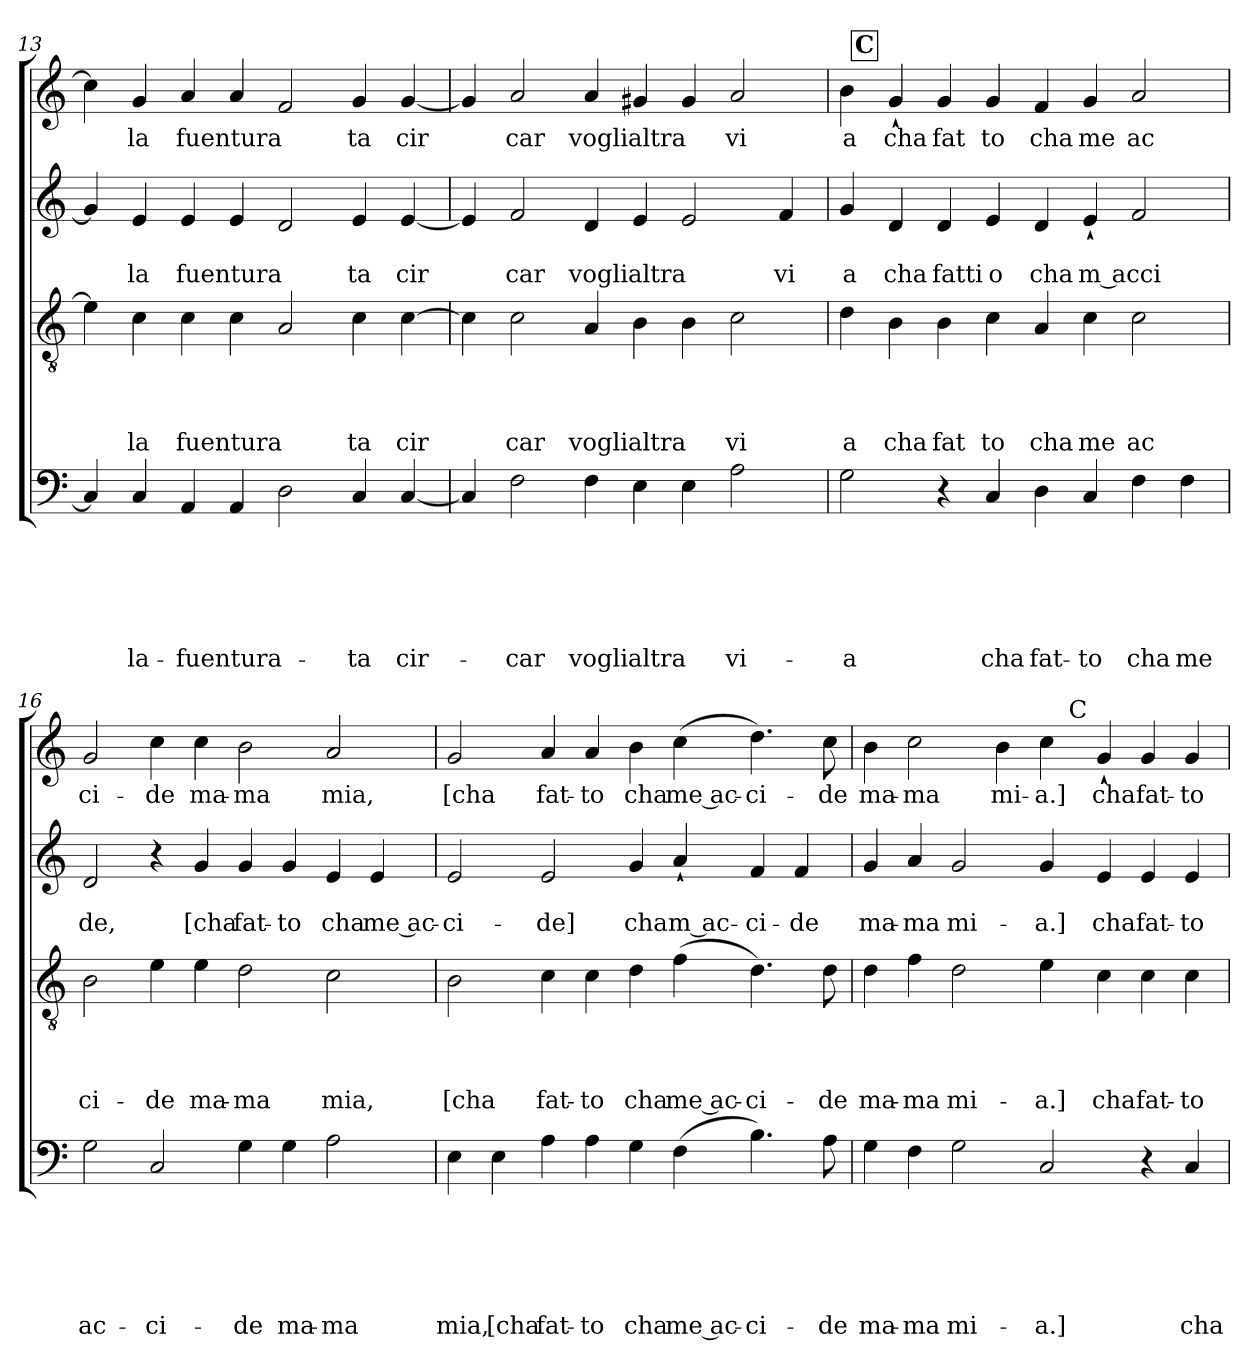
**kern	**text	**text	**text	**text	**text	**text	**kern	**text	**text	**text	**text	**kern	**text	**text	**kern	**text
*part4	*part4	*part4	*part4	*part4	*part4	*part4	*part3	*part3	*part3	*part3	*part3	*part2	*part2	*part2	*part1	*part1
*staff4	*staff4	*staff4	*staff4	*staff4	*staff4	*staff4	*staff3	*staff3	*staff3	*staff3	*staff3	*staff2	*staff2	*staff2	*staff1	*staff1
*clefF4	*	*	*	*	*	*	*clefGv2	*	*	*	*	*clefG2	*	*	*clefG2	*
*k[]	*	*	*	*	*	*	*k[]	*	*	*	*	*k[]	*	*	*k[]	*
*C:	*	*	*	*	*	*	*C:	*	*	*	*	*C:	*	*	*C:	*
=13	=13	=13	=13	=13	=13	=13	=13	=13	=13	=13	=13	=13	=13	=13	=13	=13
4C/]	.	.	.	.	.	.	4e\]	.	.	.	.	4g/]	.	.	4cc\]	.
!	!	!	!	!	!	!LO:LY:b	!	!	!	!	!LO:LY:b	!	!	!LO:LY:b	!	!LO:LY:b
4C/	.	.	.	.	.	la-	4c\	.	.	.	la	4e/	.	la	4g/	la
!	!	!	!	!	!	!LO:LY:b	!	!	!	!	!LO:LY:b	!	!	!LO:LY:b	!	!LO:LY:b
4AA/	.	.	.	.	.	-fuentura-	4c\	.	.	.	fuentura	4e/	.	fuentura	4a/	fuentura
4AA/	.	.	.	.	.	.	4c\	.	.	.	.	4e/	.	.	4a/	.
2D\	.	.	.	.	.	.	2A/	.	.	.	.	2d/	.	.	2f/	.
!	!	!	!	!	!	!LO:LY:b	!	!	!	!	!LO:LY:b	!	!	!LO:LY:b	!	!LO:LY:b
4C/	.	.	.	.	.	-ta	4c\	.	.	.	ta	4e/	.	ta	4g/	ta
!	!	!	!	!	!	!LO:LY:b	!	!	!	!	!LO:LY:b	!	!	!LO:LY:b	!	!LO:LY:b
[<4C/	.	.	.	.	.	cir-	[>4c\	.	.	.	cir	[<4e/	.	cir	[<4g/	cir
=14	=14	=14	=14	=14	=14	=14	=14	=14	=14	=14	=14	=14	=14	=14	=14	=14
4C/]	.	.	.	.	.	.	4c\]	.	.	.	.	4e/]	.	.	4g/]	.
!	!	!	!	!	!	!LO:LY:b	!	!	!	!	!LO:LY:b	!	!	!LO:LY:b	!	!LO:LY:b
2F\	.	.	.	.	.	-car	2c\	.	.	.	car	2f/	.	car	2a/	car
!	!	!	!	!	!	!LO:LY:b	!	!	!	!	!LO:LY:b	!	!	!LO:LY:b	!	!LO:LY:b
4F\	.	.	.	.	.	vogli	4A/	.	.	.	vogli	4d/	.	vogli	4a/	vogli
!	!	!	!	!	!	!LO:LY:b	!	!	!	!	!LO:LY:b	!	!	!LO:LY:b	!	!LO:LY:b
4E\	.	.	.	.	.	altra	4B\	.	.	.	altra	4e/	.	altra	4g#X/	altra
4E\	.	.	.	.	.	.	4B\	.	.	.	.	2e/	.	.	4g#/	.
!	!	!	!	!	!	!LO:LY:b	!	!	!	!	!LO:LY:b	!	!	!	!	!LO:LY:b
2A\	.	.	.	.	.	vi-	2c\	.	.	.	vi	.	.	.	2a/	vi
!	!	!	!	!	!	!	!	!	!	!	!	!	!	!LO:LY:b	!	!
.	.	.	.	.	.	.	.	.	.	.	.	4f/	.	vi	.	.
!!LO:REH:place=s1:a:fs=14:t=C:qo=0.5
=15	=15	=15	=15	=15	=15	=15	=15	=15	=15	=15	=15	=15	=15	=15	=15	=15
!	!	!	!	!	!	!LO:LY:b	!	!	!	!	!LO:LY:b	!	!	!LO:LY:b	!	!LO:LY:b
2G\	.	.	.	.	.	-a	4d\	.	.	.	a	4g/	.	a	4b\	a
!	!	!	!	!	!	!	!	!	!	!	!LO:LY:b	!	!	!LO:LY:b	!	!LO:LY:b
.	.	.	.	.	.	.	4B\	.	.	.	cha	4d/	.	cha	4g`</	cha
!	!	!	!	!	!	!	!	!	!	!	!LO:LY:b	!	!	!LO:LY:b	!	!LO:LY:b
4r	.	.	.	.	.	.	4B\	.	.	.	fat	4d/	.	fatti	4g/	fat
!	!	!	!	!	!	!LO:LY:b	!	!	!	!	!LO:LY:b	!	!	!LO:LY:b	!	!LO:LY:b
4C/	.	.	.	.	.	cha	4c\	.	.	.	to	4e/	.	o	4g/	to
!	!	!	!	!	!	!LO:LY:b	!	!	!	!	!LO:LY:b	!	!	!LO:LY:b	!	!LO:LY:b
4D\	.	.	.	.	.	fat-	4A/	.	.	.	cha	4d/	.	cha	4f/	cha
!	!	!	!	!	!	!LO:LY:b	!	!	!	!	!LO:LY:b	!	!	!LO:LY:b:rj	!	!LO:LY:b
4C/	.	.	.	.	.	-to	4c\	.	.	.	me	4e`</	.	m acci	4g/	me
!	!	!	!	!	!	!LO:LY:b	!	!	!	!	!LO:LY:b	!	!	!	!	!LO:LY:b
4F\	.	.	.	.	.	cha	2c\	.	.	.	ac	2f/	.	.	2a/	ac
!	!	!	!	!	!	!LO:LY:b	!	!	!	!	!	!	!	!	!	!
4F\	.	.	.	.	.	me	.	.	.	.	.	.	.	.	.	.
!!LO:LB:g=z
=16	=16	=16	=16	=16	=16	=16	=16	=16	=16	=16	=16	=16	=16	=16	=16	=16
!	!	!	!	!	!	!LO:LY:b	!	!	!	!	!LO:LY:b	!	!	!LO:LY:b	!	!LO:LY:b
2G\	.	.	.	.	.	ac-	2B\	.	.	.	ci-	2d/	.	de,	2g/	ci-
!	!	!	!	!	!	!LO:LY:b	!	!	!	!	!LO:LY:b	!	!	!	!	!LO:LY:b
2C/	.	.	.	.	.	-ci-	4e\	.	.	.	-de	4r	.	.	4cc\	-de
!	!	!	!	!	!	!	!	!	!	!	!LO:LY:b	!	!	!LO:LY:b	!	!LO:LY:b
.	.	.	.	.	.	.	4e\	.	.	.	ma-	4g/	.	[cha	4cc\	ma-
!	!	!	!	!	!	!LO:LY:b	!	!	!	!	!LO:LY:b	!	!	!LO:LY:b	!	!LO:LY:b
4G\	.	.	.	.	.	-de	2d\	.	.	.	-ma	4g/	.	fat-	2b\	-ma
!	!	!	!	!	!	!LO:LY:b	!	!	!	!	!	!	!	!LO:LY:b	!	!
4G\	.	.	.	.	.	ma-	.	.	.	.	.	4g/	.	-to	.	.
!	!	!	!	!	!	!LO:LY:b	!	!	!	!	!LO:LY:b	!	!	!LO:LY:b	!	!LO:LY:b
2A\	.	.	.	.	.	-ma	2c\	.	.	.	mia,	4e/	.	cha	2a/	mia,
!	!	!	!	!	!	!	!	!	!	!	!	!	!	!LO:LY:b:rj	!	!
.	.	.	.	.	.	.	.	.	.	.	.	4e/	.	me ac-	.	.
=17	=17	=17	=17	=17	=17	=17	=17	=17	=17	=17	=17	=17	=17	=17	=17	=17
!	!	!	!	!	!	!LO:LY:b	!	!	!	!	!LO:LY:b	!	!	!LO:LY:b	!	!LO:LY:b
4E\	.	.	.	.	.	mia,	2B\	.	.	.	[cha	2e/	.	-ci-	2g/	[cha
!	!	!	!	!	!	!LO:LY:b	!	!	!	!	!	!	!	!	!	!
4E\	.	.	.	.	.	[cha	.	.	.	.	.	.	.	.	.	.
!	!	!	!	!	!	!LO:LY:b	!	!	!	!	!LO:LY:b	!	!	!LO:LY:b	!	!LO:LY:b
4A\	.	.	.	.	.	fat-	4c\	.	.	.	fat-	2e/	.	-de]	4a/	fat-
!	!	!	!	!	!	!LO:LY:b	!	!	!	!	!LO:LY:b	!	!	!	!	!LO:LY:b
4A\	.	.	.	.	.	-to	4c\	.	.	.	-to	.	.	.	4a/	-to
!	!	!	!	!	!	!LO:LY:b	!	!	!	!	!LO:LY:b	!	!	!LO:LY:b	!	!LO:LY:b
4G\	.	.	.	.	.	cha	4d\	.	.	.	cha	4g/	.	cha	4b\	cha
!	!	!	!	!	!	!LO:LY:b:rj	!	!	!	!	!LO:LY:b:rj	!	!	!LO:LY:b:rj	!	!LO:LY:b:rj
(<4F\	.	.	.	.	.	me ac-	(<4f\	.	.	.	me ac-	4a`</	.	m ac-	(<4cc\	me ac-
!	!	!	!	!	!	!LO:LY:b	!	!	!	!	!LO:LY:b	!	!	!LO:LY:b	!	!LO:LY:b
4.B\)	.	.	.	.	.	-ci-	4.d\)	.	.	.	-ci-	4f/	.	-ci-	4.dd\)	-ci-
!	!	!	!	!	!	!	!	!	!	!	!	!	!	!LO:LY:b	!	!
.	.	.	.	.	.	.	.	.	.	.	.	4f/	.	-de	.	.
!	!	!	!	!	!	!LO:LY:b	!	!	!	!	!LO:LY:b	!	!	!	!	!LO:LY:b
8A\	.	.	.	.	.	-de	8d\	.	.	.	-de	.	.	.	8cc\	-de
=18	=18	=18	=18	=18	=18	=18	=18	=18	=18	=18	=18	=18	=18	=18	=18	=18
!	!	!	!	!	!	!LO:LY:b	!	!	!	!	!LO:LY:b	!	!	!LO:LY:b	!	!LO:LY:b
*	*	*	*	*	*	*	*	*	*	*	*	*	*	*	*^	*
4G\	.	.	.	.	.	ma-	4d\	.	.	.	ma-	4g/	.	ma-	4b\	1ryy	ma-
!	!	!	!	!	!	!LO:LY:b	!	!	!	!	!LO:LY:b	!	!	!LO:LY:b	!	!	!LO:LY:b
4F\	.	.	.	.	.	-ma	4f\	.	.	.	-ma	4a/	.	-ma	2cc\	.	-ma
!	!	!	!	!	!	!LO:LY:b	!	!	!	!	!LO:LY:b	!	!	!LO:LY:b	!	!	!
2G\	.	.	.	.	.	mi-	2d\	.	.	.	mi-	2g/	.	mi-	.	.	.
!	!	!	!	!	!	!	!	!	!	!	!	!	!	!	!	!	!LO:LY:b
.	.	.	.	.	.	.	.	.	.	.	.	.	.	.	4b\	.	mi-
!	!	!	!	!	!	!LO:LY:b	!	!	!	!	!LO:LY:b	!	!	!LO:LY:b	!	!	!LO:LY:b
2C/	.	.	.	.	.	-a.]	4e\	.	.	.	-a.]	4g/	.	-a.]	4cc\	8ryy	-a.]
!	!	!	!	!	!	!	!	!	!	!	!	!	!	!	!	!LO:TX:a:t=C	!
.	.	.	.	.	.	.	.	.	.	.	.	.	.	.	.	2..ryy	.
!	!	!	!	!	!	!	!	!	!	!	!LO:LY:b	!	!	!LO:LY:b	!	!	!LO:LY:b
.	.	.	.	.	.	.	4c\	.	.	.	cha	4e/	.	cha	4g`</	.	cha
!	!	!	!	!	!	!	!	!	!	!	!LO:LY:b	!	!	!LO:LY:b	!	!	!LO:LY:b
4r	.	.	.	.	.	.	4c\	.	.	.	fat-	4e/	.	fat-	4g/	.	fat-
!	!	!	!	!	!	!LO:LY:b	!	!	!	!	!LO:LY:b	!	!	!LO:LY:b	!	!	!LO:LY:b
4C/	.	.	.	.	.	cha	4c\	.	.	.	-to	4e/	.	-to	4g/	.	-to
*	*	*	*	*	*	*	*	*	*	*	*	*	*	*	*v	*v	*
=	=	=	=	=	=	=	=	=	=	=	=	=	=	=	=	=
*-	*-	*-	*-	*-	*-	*-	*-	*-	*-	*-	*-	*-	*-	*-	*-	*-
